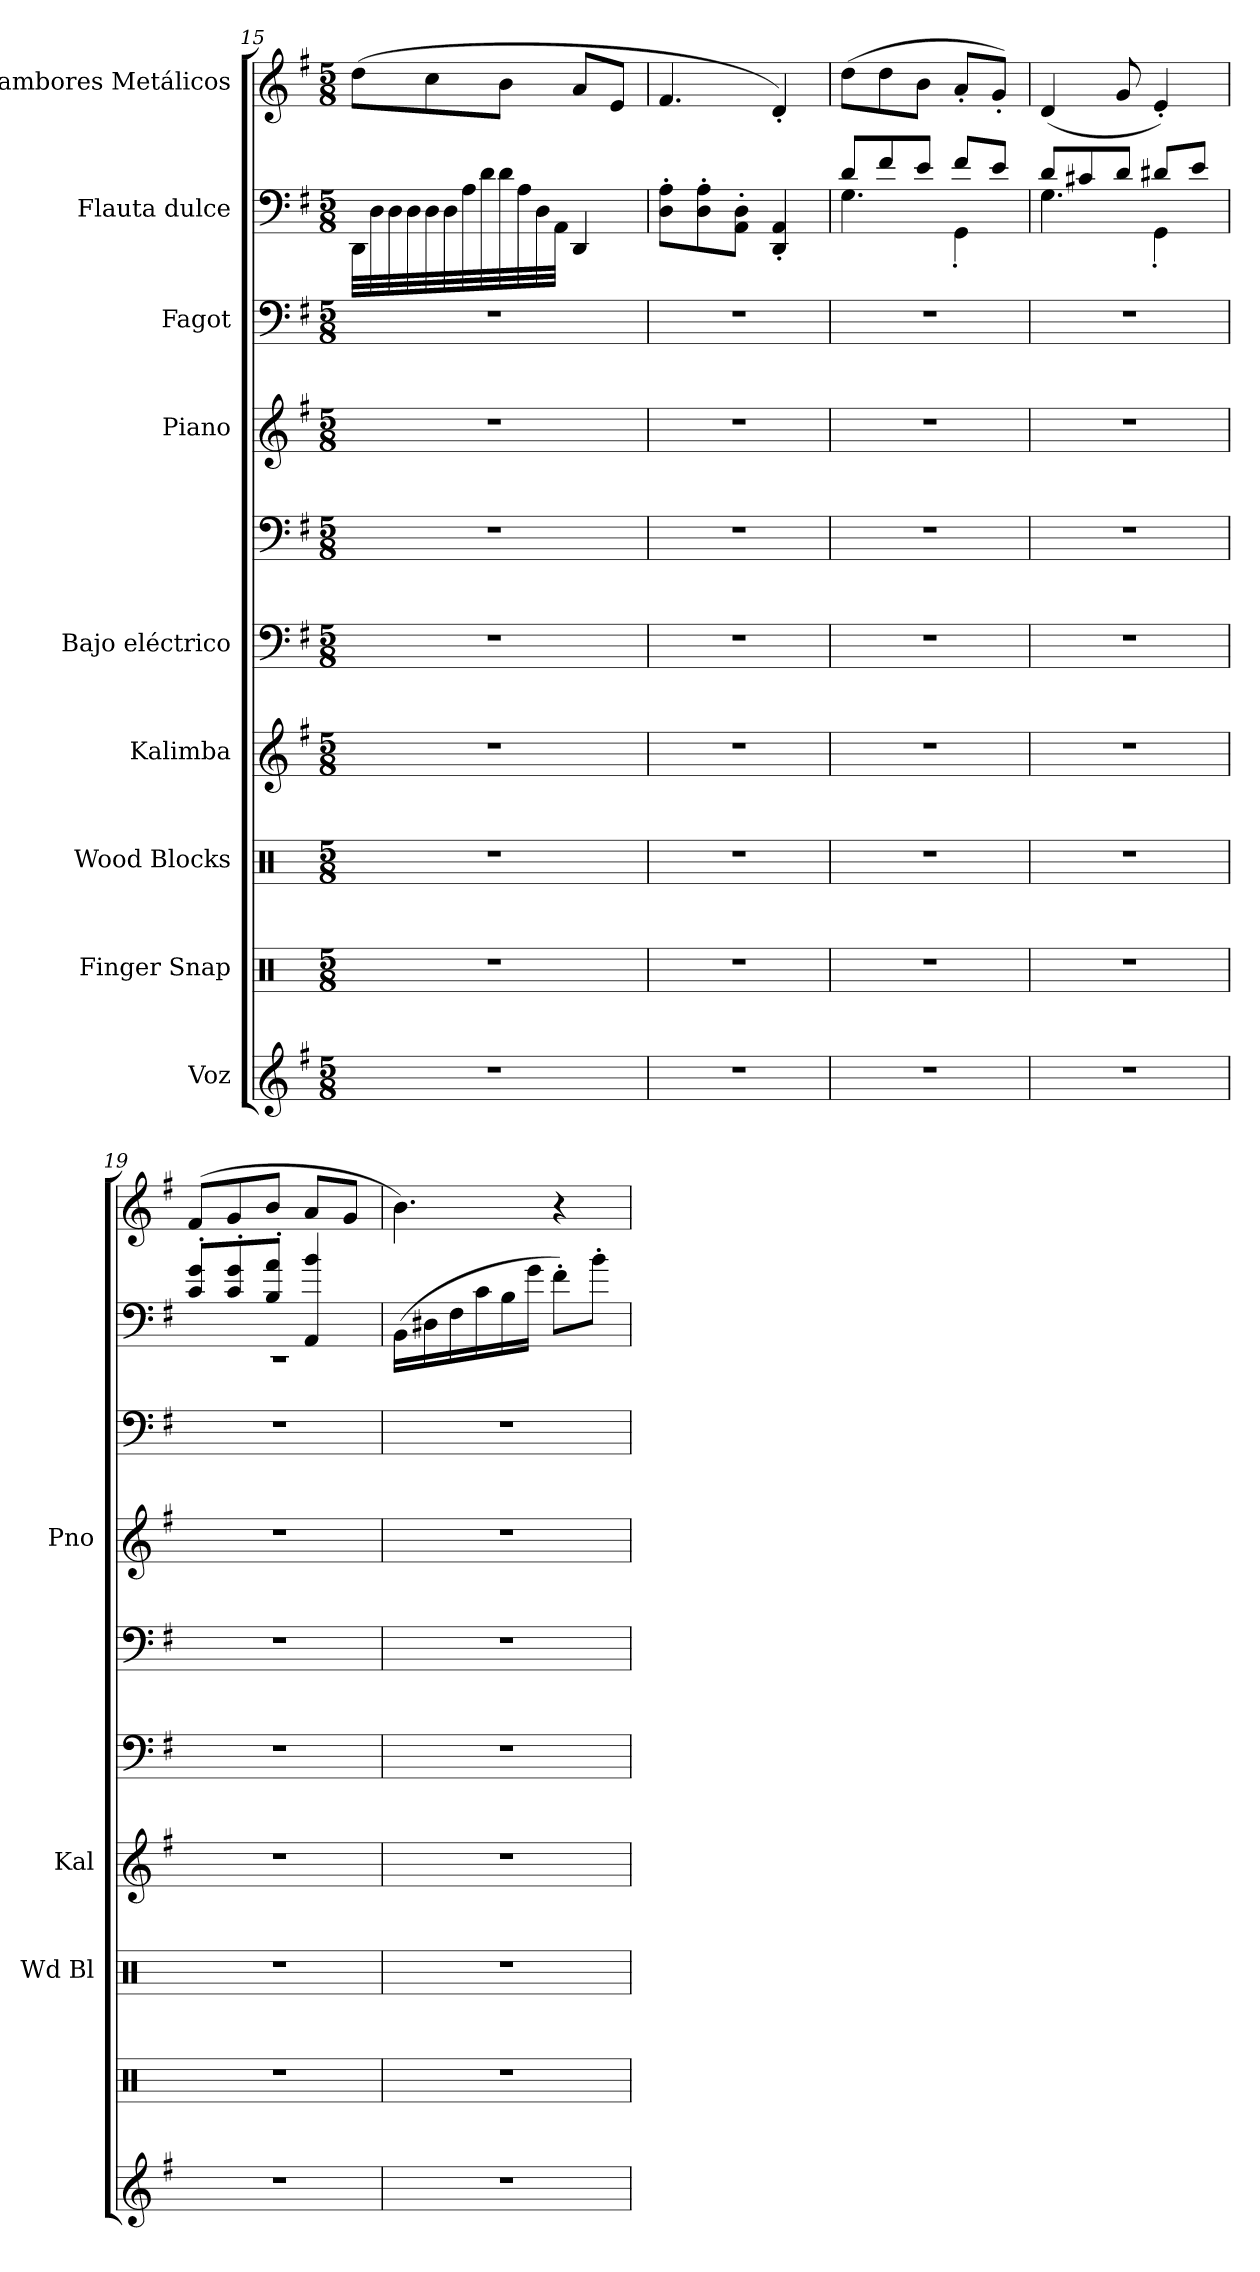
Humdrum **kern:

**kern	**kern	**kern	**kern	**kern	**kern	**kern	**kern	**kern	**kern
*part9	*part8	*part7	*part6	*part5	*part5	*part4	*part3	*part2	*part1
*staff10	*staff9	*staff8	*staff7	*staff6	*staff5	*staff4	*staff3	*staff2	*staff1
*I"Voz	*I"Finger Snap	*I"Wood Blocks	*I"Kalimba	*I"Bajo eléctrico	*	*I"Piano	*I"Fagot	*I"Flauta dulce	*I"Tambores Metálicos
*	*	*I'Wd Bl	*I'Kal	*	*	*I'Pno	*	*	*
!!LO:LB:g=z
*clefG2	*clefX	*clefX	*clefG2	*clefF4	*clefF4	*clefG2	*clefF4	*clefF4	*clefG2
*	*	*	*	*ITrd7c12	*ITrd7c12	*	*	*	*
*k[f#]	*k[]	*k[]	*k[f#]	*k[f#]	*k[f#]	*k[f#]	*k[f#]	*k[f#]	*k[f#]
*M5/8	*M5/8	*M5/8	*M5/8	*M5/8	*M5/8	*M5/8	*M5/8	*M5/8	*M5/8
=15	=15	=15	=15	=15	=15	=15	=15	=15	=15
8%5r	8%5r	8%5r	8%5r	8%5r	8%5r	8%5r	8%5r	32DD\LLL	(>8dd\L
.	.	.	.	.	.	.	.	32D\	.
.	.	.	.	.	.	.	.	32D\	.
.	.	.	.	.	.	.	.	32D\	.
.	.	.	.	.	.	.	.	32D\	8cc\
.	.	.	.	.	.	.	.	32D\	.
.	.	.	.	.	.	.	.	32A\	.
.	.	.	.	.	.	.	.	32d\	.
.	.	.	.	.	.	.	.	32d\	8b\J
.	.	.	.	.	.	.	.	32A\	.
.	.	.	.	.	.	.	.	32D\	.
.	.	.	.	.	.	.	.	32AA\JJJ	.
.	.	.	.	.	.	.	.	4DD/	8a/L
.	.	.	.	.	.	.	.	.	8e/J
=16	=16	=16	=16	=16	=16	=16	=16	=16	=16
8%5r	8%5r	8%5r	8%5r	8%5r	8%5r	8%5r	8%5r	8D\' 8A\'L	4.f#/
.	.	.	.	.	.	.	.	8D\' 8A\'	.
.	.	.	.	.	.	.	.	8AA\' 8D\'J	.
.	.	.	.	.	.	.	.	4DD/' 4AA/'	4d'>/)
!!LO:LB:g=z
=17	=17	=17	=17	=17	=17	=17	=17	=17	=17
*	*	*	*	*	*	*	*	*^	*
8%5r	8%5r	8%5r	8%5r	8%5r	8%5r	8%5r	8%5r	8d/L	4.G\	(>8dd\L
.	.	.	.	.	.	.	.	8f#/	.	8dd\
.	.	.	.	.	.	.	.	8e/J	.	8b\J
.	.	.	.	.	.	.	.	8f#/L	4GG'\	8a'>/L
.	.	.	.	.	.	.	.	8e/J	.	8g'>/J)
=18	=18	=18	=18	=18	=18	=18	=18	=18	=18	=18
8%5r	8%5r	8%5r	8%5r	8%5r	8%5r	8%5r	8%5r	8d/L	4.G\	(<4d/
.	.	.	.	.	.	.	.	8c#X/	.	.
.	.	.	.	.	.	.	.	8d/J	.	8g/
.	.	.	.	.	.	.	.	8d#X/L	4GG'\	4e'>/)
.	.	.	.	.	.	.	.	8e/J	.	.
=19	=19	=19	=19	=19	=19	=19	=19	=19	=19	=19
8%5r	8%5r	8%5r	8%5r	8%5r	8%5r	8%5r	8%5r	8c/' 8g/'L	8%5r	(>8f#/L
.	.	.	.	.	.	.	.	8c/' 8g/'	.	8g/
.	.	.	.	.	.	.	.	8B/' 8a/'J	.	8b/J
.	.	.	.	.	.	.	.	4AA/ 4b/	.	8a/L
.	.	.	.	.	.	.	.	.	.	8g/J
*	*	*	*	*	*	*	*	*v	*v	*
=20	=20	=20	=20	=20	=20	=20	=20	=20	=20
8%5r	8%5r	8%5r	8%5r	8%5r	8%5r	8%5r	8%5r	(>16BB\LL	4.b\)
.	.	.	.	.	.	.	.	16D#X\	.
.	.	.	.	.	.	.	.	16F#\	.
.	.	.	.	.	.	.	.	16c\	.
.	.	.	.	.	.	.	.	16B\	.
.	.	.	.	.	.	.	.	16g\JJ	.
.	.	.	.	.	.	.	.	8f#'\L)	4r
.	.	.	.	.	.	.	.	8b'\J	.
=	=	=	=	=	=	=	=	=	=
*-	*-	*-	*-	*-	*-	*-	*-	*-	*-
